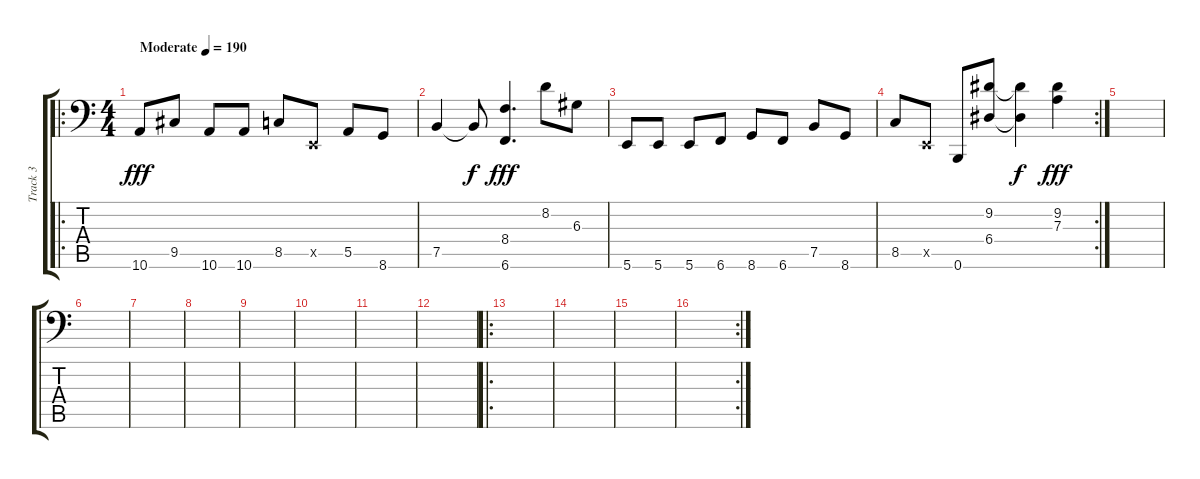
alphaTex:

\track ("Track 3" "Track 3") {instrument slapbass1}
\staff {score tabs}
\tuning (B2 Gb2 D2 A1 E1 B0) {hide}
\ro
\ts (4 4)
\tempo (190 "Moderate")
\clef f4
\ks c
10.6.8{dy fff instrument slapbass1} 9.5.8 10.6.8 10.6.8 8.5.8 0.5{x}.8 5.5.8 8.6.8 |
7.5.4 7.5{t}.8{dy f} (8.4 6.6).4{d dy fff} 8.2.8 6.3.8 |
5.6.8 5.6.8 5.6.8 6.6.8 8.6.8 6.6.8 7.5.8 8.6.8 |
\rc 2
8.5.8 0.5{x}.8 0.6.8 (9.2 6.4).8 (9.2{t} 6.4{t}).4{dy f} (9.2 7.3).4{dy fff} |
|
|
|
|
|
|
|
|
\ro
|
|
|
\rc 2
